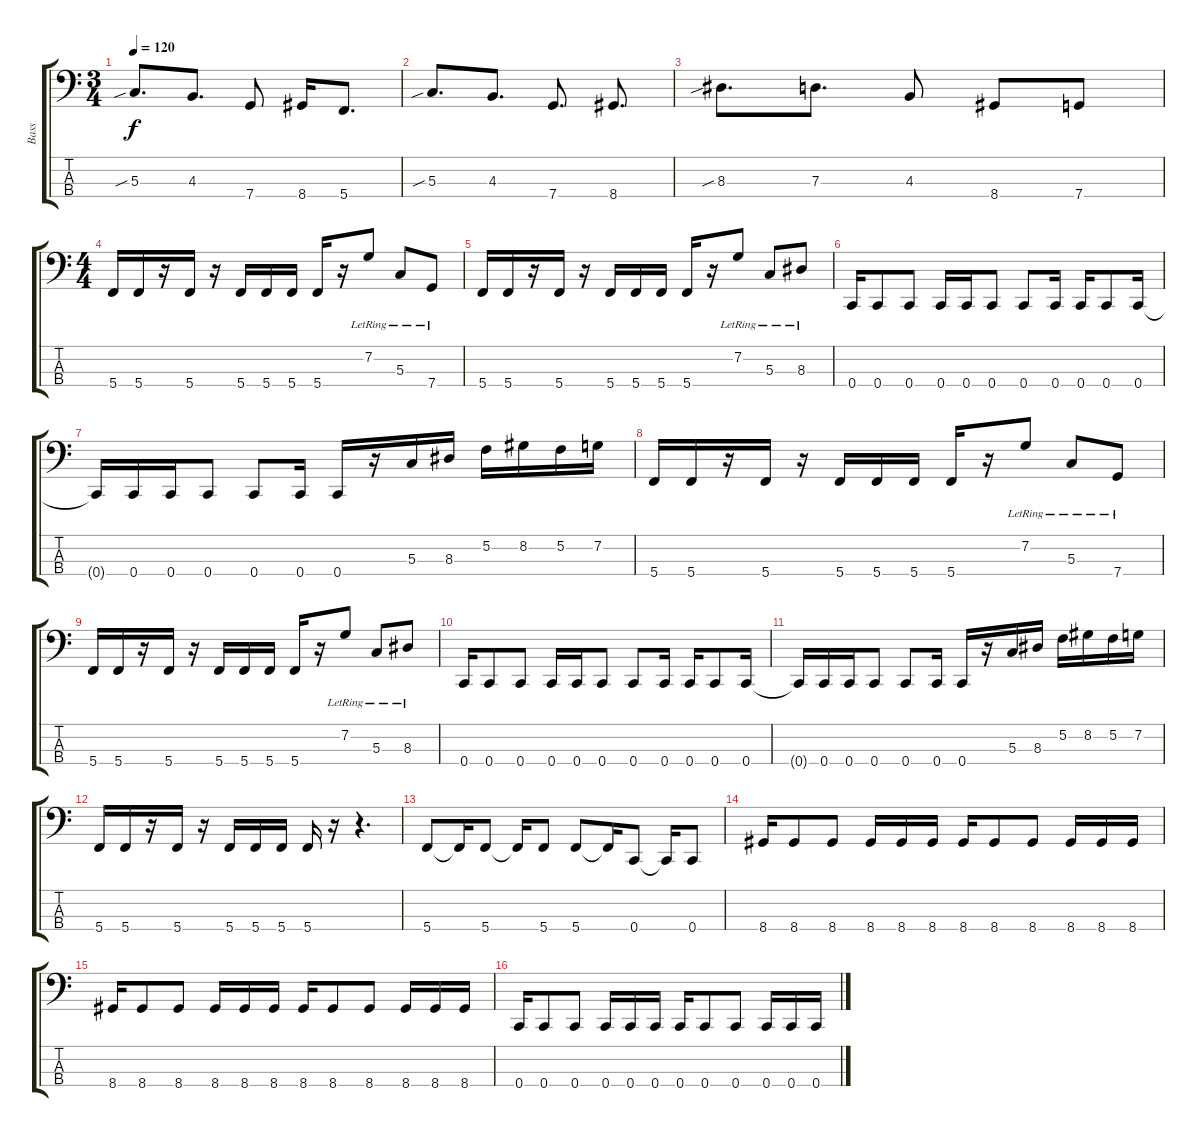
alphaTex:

\track ("Bass" "Bass") {instrument electricbassfinger}
\staff {score tabs}
\tuning (F2 C2 G1 C1) {hide}
\ts (3 4)
\tempo 120
\clef f4
\ks c
5.3{sib}.8{d dy f} 4.3.8{d} 7.4.8 8.4.16 5.4.8{d} |
5.3{sib}.8{d} 4.3.8{d} 7.4.8{d} 8.4.8{d} |
8.3{sib}.8{d} 7.3.8{d} 4.3.8 8.4.8 7.4.8 |
\ts (4 4)
5.4.16 5.4.16 r.16 5.4.16 r.16 5.4.16 5.4.16 5.4.16 5.4.16 r.16 7.2{lr}.8 5.3{lr}.8 7.4{lr}.8 |
5.4.16 5.4.16 r.16 5.4.16 r.16 5.4.16 5.4.16 5.4.16 5.4.16 r.16 7.2{lr}.8 5.3{lr}.8 8.3{lr}.8 |
0.4.16 0.4.8 0.4.8 0.4.16 0.4.16 0.4.8 0.4.8 0.4.16 0.4.16 0.4.8 0.4.16 |
0.4{t}.16 0.4.16 0.4.16 0.4.8 0.4.8 0.4.16 0.4.16 r.16 5.3.16 8.3.16 5.2.16 8.2.16 5.2.16 7.2.16 |
5.4.16 5.4.16 r.16 5.4.16 r.16 5.4.16 5.4.16 5.4.16 5.4.16 r.16 7.2{lr}.8 5.3{lr}.8 7.4{lr}.8 |
5.4.16 5.4.16 r.16 5.4.16 r.16 5.4.16 5.4.16 5.4.16 5.4.16 r.16 7.2{lr}.8 5.3{lr}.8 8.3{lr}.8 |
0.4.16 0.4.8 0.4.8 0.4.16 0.4.16 0.4.8 0.4.8 0.4.16 0.4.16 0.4.8 0.4.16 |
0.4{t}.16 0.4.16 0.4.16 0.4.8 0.4.8 0.4.16 0.4.16 r.16 5.3.16 8.3.16 5.2.16 8.2.16 5.2.16 7.2.16 |
5.4.16 5.4.16 r.16 5.4.16 r.16 5.4.16 5.4.16 5.4.16 5.4.16 r.16 r.4{d} |
5.4.8 5.4{t}.16 5.4.8 5.4{t}.16 5.4.8 5.4.8 5.4{t}.16 0.4.8 0.4{t}.16 0.4.8 |
8.4.16 8.4.8 8.4.8 8.4.16 8.4.16 8.4.16 8.4.16 8.4.8 8.4.8 8.4.16 8.4.16 8.4.16 |
8.4.16 8.4.8 8.4.8 8.4.16 8.4.16 8.4.16 8.4.16 8.4.8 8.4.8 8.4.16 8.4.16 8.4.16 |
0.4.16 0.4.8 0.4.8 0.4.16 0.4.16 0.4.16 0.4.16 0.4.8 0.4.8 0.4.16 0.4.16 0.4.16
